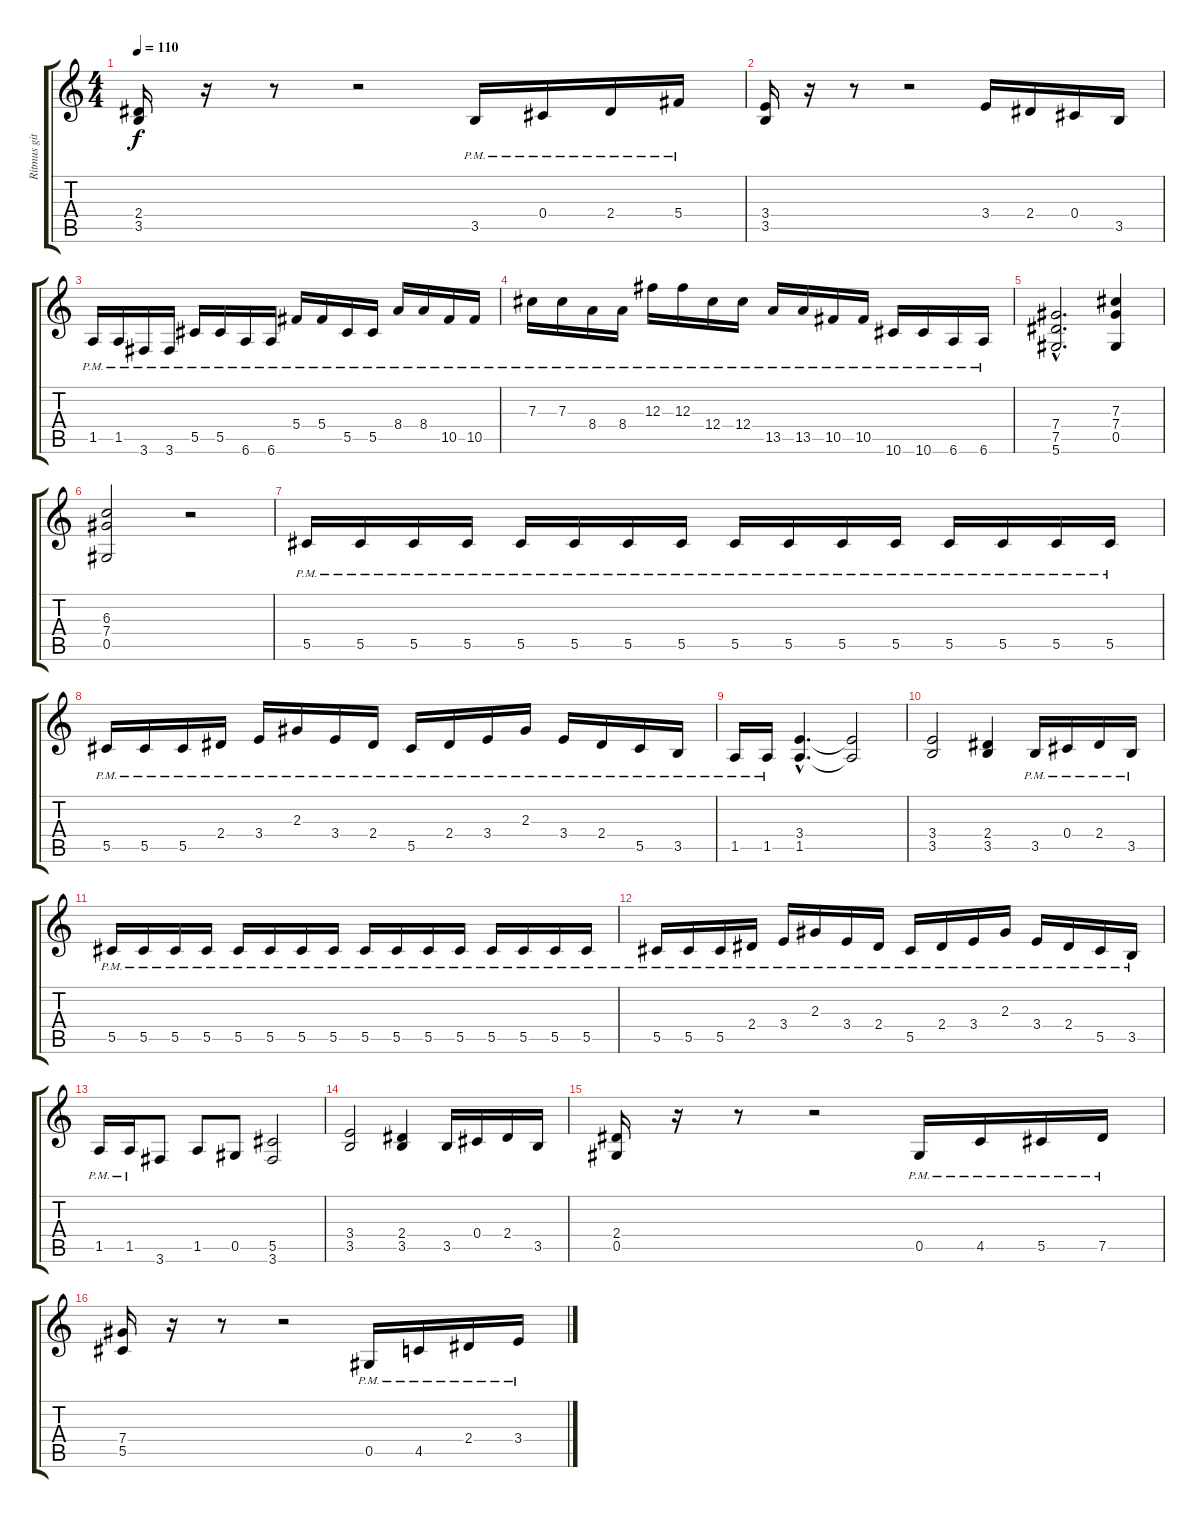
\track ("Ritmus gitár" "Ritmus git") {instrument distortionguitar}
\staff {score tabs}
\tuning (Eb4 Bb3 Gb3 Db3 Ab2 Eb2) {hide}
\ts (4 4)
\tempo 110
\clef g2
\ks c
(2.4 3.5).16{dy f} r.16 r.8 r.2 3.5{pm}.16 0.4{pm}.16 2.4{pm}.16 5.4{pm}.16 |
(3.4 3.5).16 r.16 r.8 r.2 3.4.16 2.4.16 0.4.16 3.5.16 |
1.5{pm}.16 1.5{pm}.16 3.6{pm}.16 3.6{pm}.16 5.5{pm}.16 5.5{pm}.16 6.6{pm}.16 6.6{pm}.16 5.4{pm}.16 5.4{pm}.16 5.5{pm}.16 5.5{pm}.16 8.4{pm}.16 8.4{pm}.16 10.5{pm}.16 10.5{pm}.16 |
7.3{pm}.16 7.3{pm}.16 8.4{pm}.16 8.4{pm}.16 12.3{pm}.16 12.3{pm}.16 12.4{pm}.16 12.4{pm}.16 13.5{pm}.16 13.5{pm}.16 10.5{pm}.16 10.5{pm}.16 10.6{pm}.16 10.6{pm}.16 6.6{pm}.16 6.6{pm}.16 |
(7.4{hac} 7.5{hac} 5.6{hac}).2{d} (7.3 7.4 0.5).4 |
(6.3 7.4 0.5).2 r.2 |
5.5{pm}.16 5.5{pm}.16 5.5{pm}.16 5.5{pm}.16 5.5{pm}.16 5.5{pm}.16 5.5{pm}.16 5.5{pm}.16 5.5{pm}.16 5.5{pm}.16 5.5{pm}.16 5.5{pm}.16 5.5{pm}.16 5.5{pm}.16 5.5{pm}.16 5.5{pm}.16 |
5.5{pm}.16 5.5{pm}.16 5.5{pm}.16 2.4{pm}.16 3.4{pm}.16 2.3{pm}.16 3.4{pm}.16 2.4{pm}.16 5.5{pm}.16 2.4{pm}.16 3.4{pm}.16 2.3{pm}.16 3.4{pm}.16 2.4{pm}.16 5.5{pm}.16 3.5{pm}.16 |
1.5{pm}.16 1.5{pm}.16 (3.4{hac} 1.5{hac}).4{d} (3.4{t} 1.5{t}).2 |
(3.4 3.5).2 (2.4 3.5).4 3.5{pm}.16 0.4{pm}.16 2.4{pm}.16 3.5{pm}.16 |
5.5{pm}.16 5.5{pm}.16 5.5{pm}.16 5.5{pm}.16 5.5{pm}.16 5.5{pm}.16 5.5{pm}.16 5.5{pm}.16 5.5{pm}.16 5.5{pm}.16 5.5{pm}.16 5.5{pm}.16 5.5{pm}.16 5.5{pm}.16 5.5{pm}.16 5.5{pm}.16 |
5.5{pm}.16 5.5{pm}.16 5.5{pm}.16 2.4{pm}.16 3.4{pm}.16 2.3{pm}.16 3.4{pm}.16 2.4{pm}.16 5.5{pm}.16 2.4{pm}.16 3.4{pm}.16 2.3{pm}.16 3.4{pm}.16 2.4{pm}.16 5.5{pm}.16 3.5{pm}.16 |
1.5{pm}.16 1.5{pm}.16 3.6.8 1.5.8 0.5.8 (5.5 3.6).2 |
(3.4 3.5).2 (2.4 3.5).4 3.5.16 0.4.16 2.4.16 3.5.16 |
(2.4 0.5).16 r.16 r.8 r.2 0.5{pm}.16 4.5{pm}.16 5.5{pm}.16 7.5{pm}.16 |
(7.4 5.5).16 r.16 r.8 r.2 0.5{pm}.16 4.5{pm}.16 2.4{pm}.16 3.4{pm}.16
